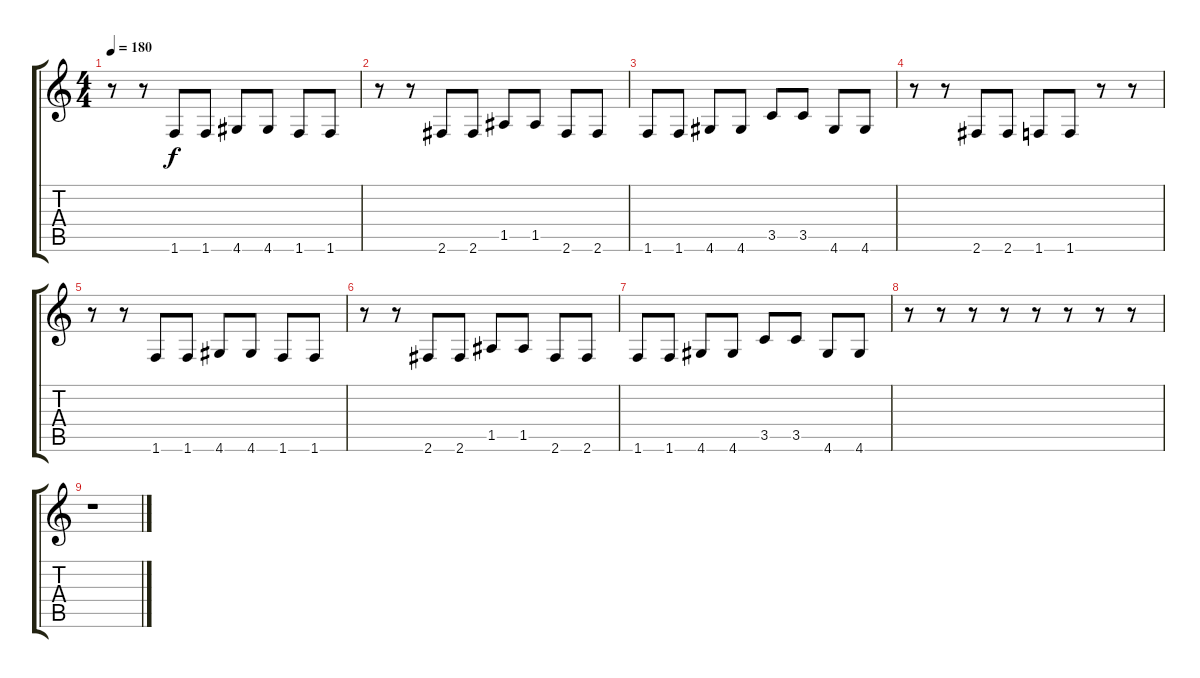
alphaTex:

\track "" {instrument fretlessbass}
\staff {score tabs}
\tuning (E4 B3 G3 D3 A2 E2) {hide}
\ts (4 4)
\tempo 180
\clef g2
\ks c
r.8{dy f} r.8 1.6.8 1.6.8 4.6.8 4.6.8 1.6.8 1.6.8 |
r.8 r.8 2.6.8 2.6.8 1.5.8 1.5.8 2.6.8 2.6.8 |
1.6.8 1.6.8 4.6.8 4.6.8 3.5.8 3.5.8 4.6.8 4.6.8 |
r.8 r.8 2.6.8 2.6.8 1.6.8 1.6.8 r.8 r.8 |
r.8 r.8 1.6.8 1.6.8 4.6.8 4.6.8 1.6.8 1.6.8 |
r.8 r.8 2.6.8 2.6.8 1.5.8 1.5.8 2.6.8 2.6.8 |
1.6.8 1.6.8 4.6.8 4.6.8 3.5.8 3.5.8 4.6.8 4.6.8 |
r.8 r.8 r.8 r.8 r.8 r.8 r.8 r.8 |
r.1
